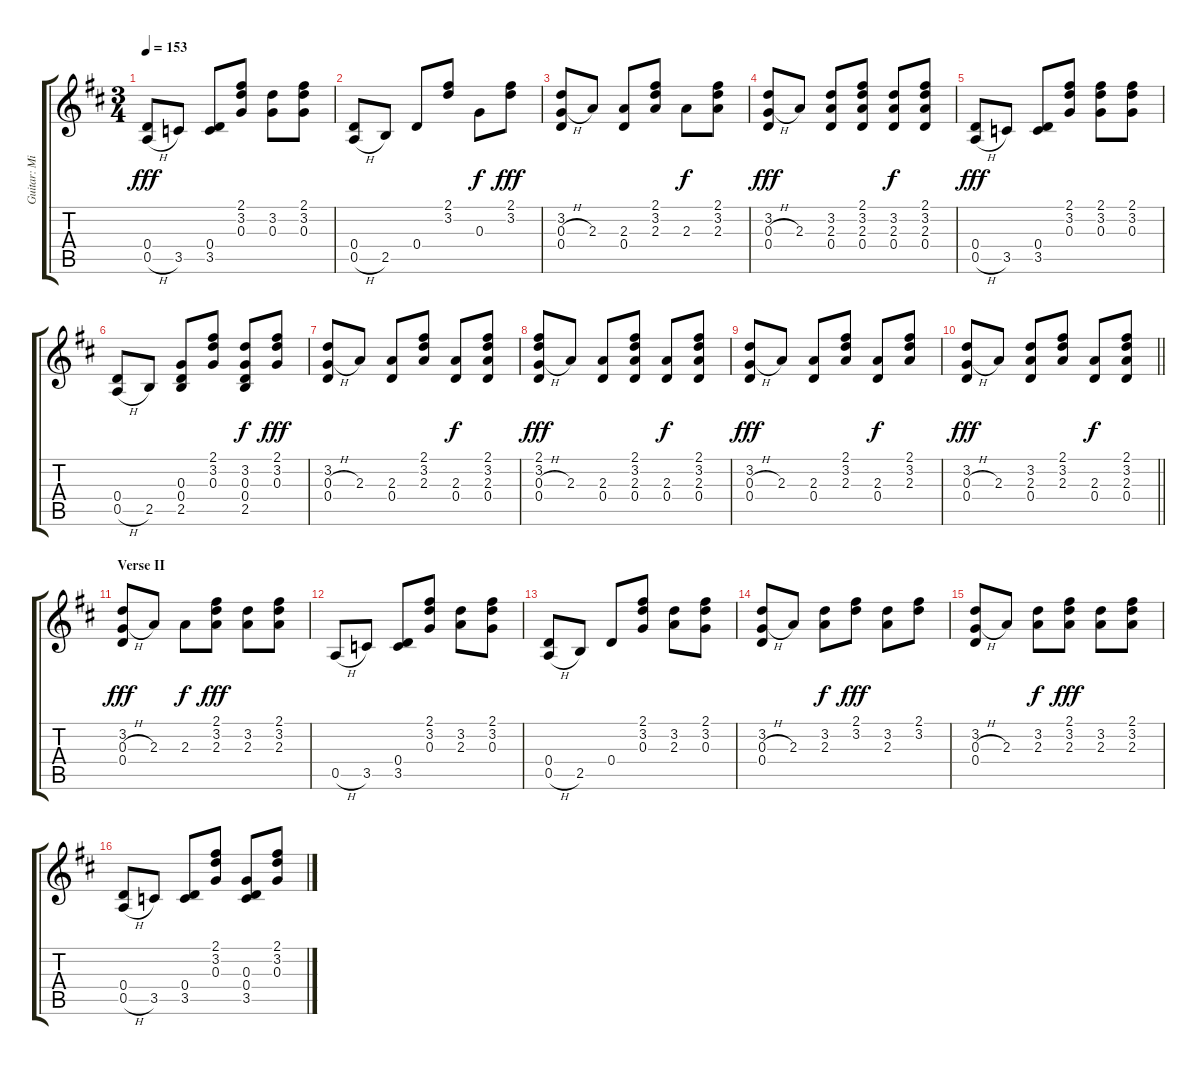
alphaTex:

\track ("Guitar: Mick" "Guitar: Mi") {instrument acousticguitarsteel}
\staff {score tabs}
\tuning (E4 B3 G3 D3 A2 D2) {hide}
\ts (3 4)
\tempo 153
\clef g2
\ks d
(0.4 0.5{h}).8{dy fff} 3.5.8 (0.4 3.5).8 (2.1 3.2 0.3).8 (3.2 0.3).8 (2.1 3.2 0.3).8 |
(0.4 0.5{h}).8 2.5.8 0.4.8 (2.1 3.2).8 0.3.8{dy f} (2.1 3.2).8{dy fff} |
(3.2 0.3{h} 0.4).8 2.3.8 (2.3 0.4).8 (2.1 3.2 2.3).8 2.3.8{dy f} (2.1 3.2 2.3).8 |
(3.2 0.3{h} 0.4).8{dy fff} 2.3.8 (3.2 2.3 0.4).8 (2.1 3.2 2.3 0.4).8 (3.2 2.3 0.4).8{dy f} (2.1 3.2 2.3 0.4).8 |
(0.4 0.5{h}).8{dy fff} 3.5.8 (0.4 3.5).8 (2.1 3.2 0.3).8 (2.1 3.2 0.3).8 (2.1 3.2 0.3).8 |
(0.4 0.5{h}).8 2.5.8 (0.3 0.4 2.5).8 (2.1 3.2 0.3).8 (3.2 0.3 0.4 2.5).8{dy f} (2.1 3.2 0.3).8{dy fff} |
(3.2 0.3{h} 0.4).8 2.3.8 (2.3 0.4).8 (2.1 3.2 2.3).8 (2.3 0.4).8{dy f} (2.1 3.2 2.3 0.4).8 |
(2.1 3.2 0.3{h} 0.4).8{dy fff} 2.3.8 (2.3 0.4).8 (2.1 3.2 2.3 0.4).8 (2.3 0.4).8{dy f} (2.1 3.2 2.3 0.4).8 |
(3.2 0.3{h} 0.4).8{dy fff} 2.3.8 (2.3 0.4).8 (2.1 3.2 2.3).8 (2.3 0.4).8{dy f} (2.1 3.2 2.3).8 |
\barLineRight lightlight
(3.2 0.3{h} 0.4).8{dy fff} 2.3.8 (3.2 2.3 0.4).8 (2.1 3.2 2.3).8 (2.3 0.4).8{dy f} (2.1 3.2 2.3 0.4).8 |
\section ("" "Verse II")
(3.2 0.3{h} 0.4).8{dy fff} 2.3.8 2.3.8{dy f} (2.1 3.2 2.3).8{dy fff} (3.2 2.3).8 (2.1 3.2 2.3).8 |
0.5{h}.8 3.5.8 (0.4 3.5).8 (2.1 3.2 0.3).8 (3.2 2.3).8 (2.1 3.2 0.3).8 |
(0.4 0.5{h}).8 2.5.8 0.4.8 (2.1 3.2 0.3).8 (3.2 2.3).8 (2.1 3.2 0.3).8 |
(3.2 0.3{h} 0.4).8 2.3.8 (3.2 2.3).8{dy f} (2.1 3.2).8{dy fff} (3.2 2.3).8 (2.1 3.2).8 |
(3.2 0.3{h} 0.4).8 2.3.8 (3.2 2.3).8{dy f} (2.1 3.2 2.3).8{dy fff} (3.2 2.3).8 (2.1 3.2 2.3).8 |
(0.4 0.5{h}).8 3.5.8 (0.4 3.5).8 (2.1 3.2 0.3).8 (0.3 0.4 3.5).8 (2.1 3.2 0.3).8
